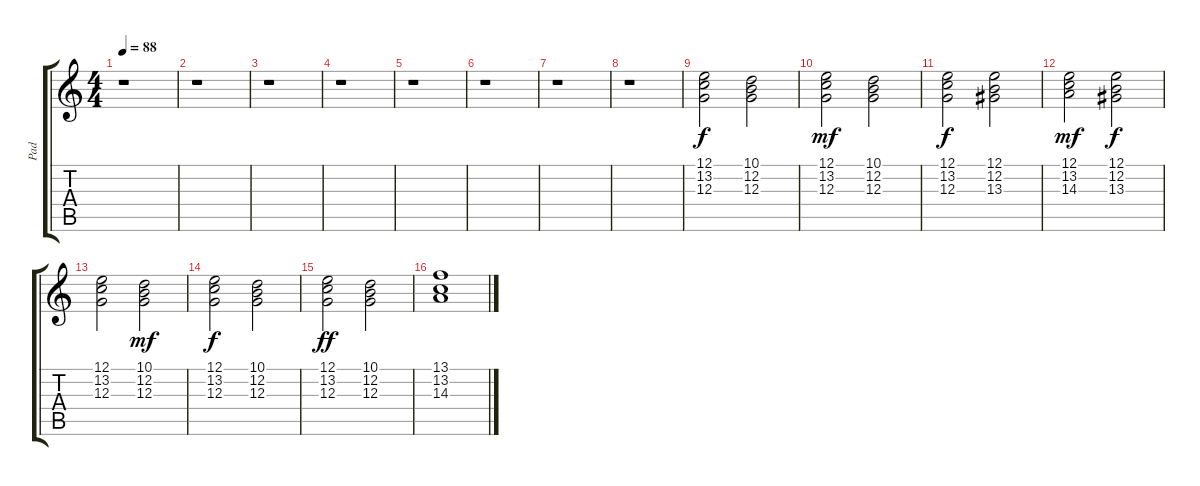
\track ("Pad" "Pad") {instrument pad2warm}
\staff {score tabs}
\tuning (E4 B3 G3 D3 A2 E2) {hide}
\ts (4 4)
\tempo 88
\clef g2
\ks c
r.1{dy ff} |
r.1 |
r.1 |
r.1 |
r.1 |
r.1 |
r.1 |
r.1 |
(12.1 13.2 12.3).2{dy f} (10.1 12.2 12.3).2 |
(12.1 13.2 12.3).2{dy mf} (10.1 12.2 12.3).2 |
(12.1 13.2 12.3).2{dy f} (12.1 12.2 13.3).2 |
(12.1 13.2 14.3).2{dy mf} (12.1 12.2 13.3).2{dy f} |
(12.1 13.2 12.3).2 (10.1 12.2 12.3).2{dy mf} |
(12.1 13.2 12.3).2{dy f} (10.1 12.2 12.3).2 |
(12.1 13.2 12.3).2{dy ff} (10.1 12.2 12.3).2 |
(13.1 13.2 14.3).1
